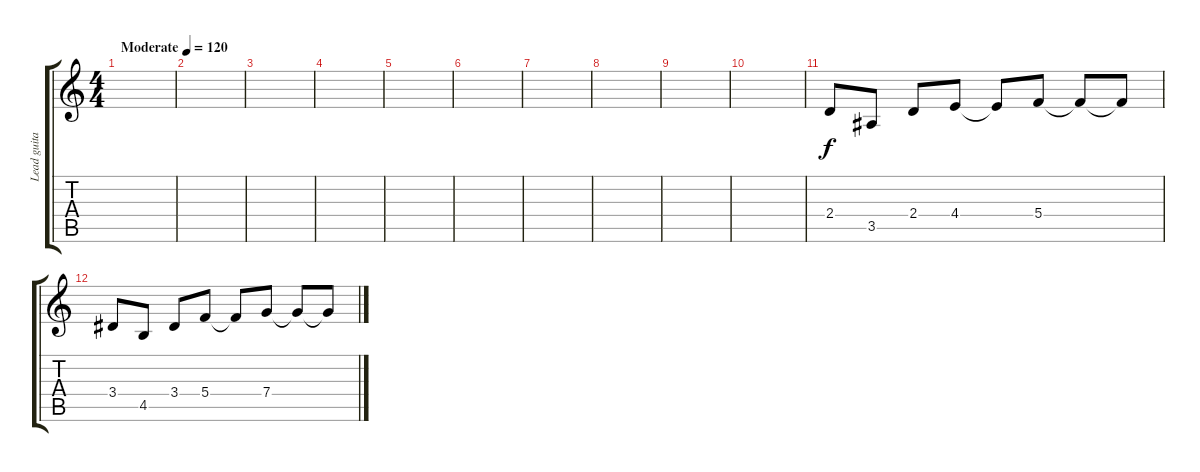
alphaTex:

\track ("Lead guitar" "Lead guita") {instrument distortionguitar}
\staff {score tabs}
\tuning (D4 A3 F3 C3 G2 D2) {hide}
\ts (4 4)
\tempo (120 "Moderate")
\clef g2
\ks c
|
|
|
|
|
|
|
|
|
|
2.4.8 3.5.8 2.4.8 4.4.8 4.4{t}.8 5.4.8 5.4{t}.8 5.4{t}.8 |
3.4.8 4.5.8 3.4.8 5.4.8 5.4{t}.8 7.4.8 7.4{t}.8 7.4{t}.8
